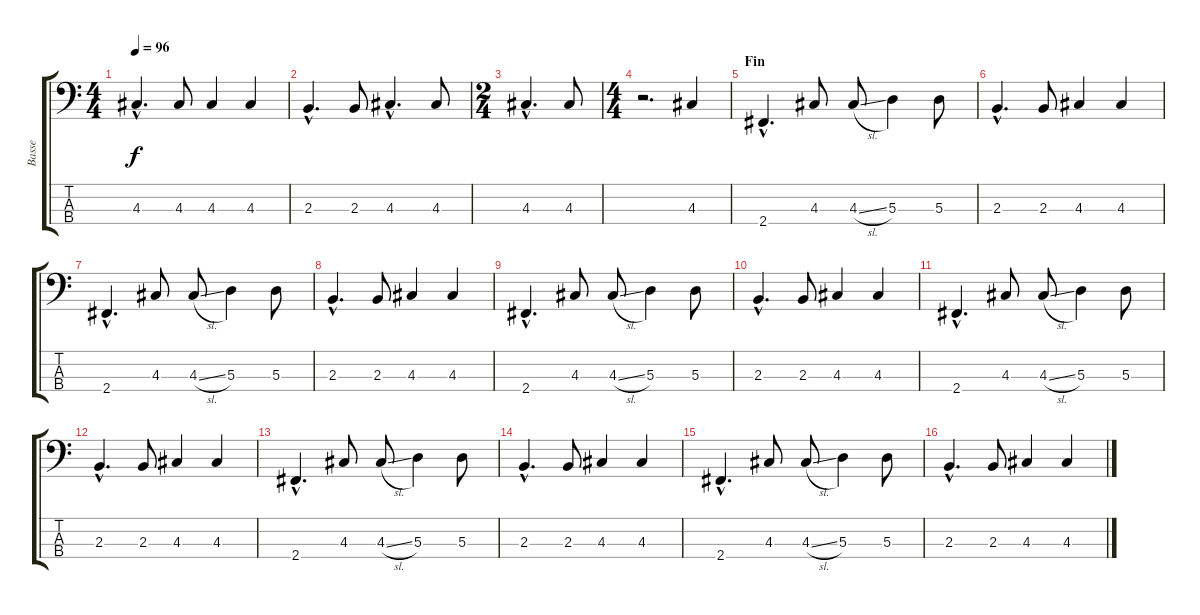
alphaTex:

\track ("Basse" "Basse") {instrument electricbasspick}
\staff {score tabs}
\tuning (G2 D2 A1 E1) {hide}
\ts (4 4)
\tempo 96
\clef f4
\ks c
4.3{hac}.4{d dy f} 4.3.8 4.3.4 4.3.4 |
2.3{hac}.4{d} 2.3.8 4.3{hac}.4{d} 4.3.8 |
\ts (2 4)
4.3{hac}.4{d} 4.3.8 |
\ts (4 4)
r.2{d} 4.3.4 |
\section ("" "Fin")
2.4{hac}.4{d} 4.3.8 4.3{sl}.8 5.3.4 5.3.8 |
2.3{hac}.4{d} 2.3.8 4.3.4 4.3.4 |
2.4{hac}.4{d} 4.3.8 4.3{sl}.8 5.3.4 5.3.8 |
2.3{hac}.4{d} 2.3.8 4.3.4 4.3.4 |
2.4{hac}.4{d} 4.3.8 4.3{sl}.8 5.3.4 5.3.8 |
2.3{hac}.4{d} 2.3.8 4.3.4 4.3.4 |
2.4{hac}.4{d} 4.3.8 4.3{sl}.8 5.3.4 5.3.8 |
2.3{hac}.4{d} 2.3.8 4.3.4 4.3.4 |
2.4{hac}.4{d} 4.3.8 4.3{sl}.8 5.3.4 5.3.8 |
2.3{hac}.4{d} 2.3.8 4.3.4 4.3.4 |
2.4{hac}.4{d} 4.3.8 4.3{sl}.8 5.3.4 5.3.8 |
2.3{hac}.4{d} 2.3.8 4.3.4 4.3.4
